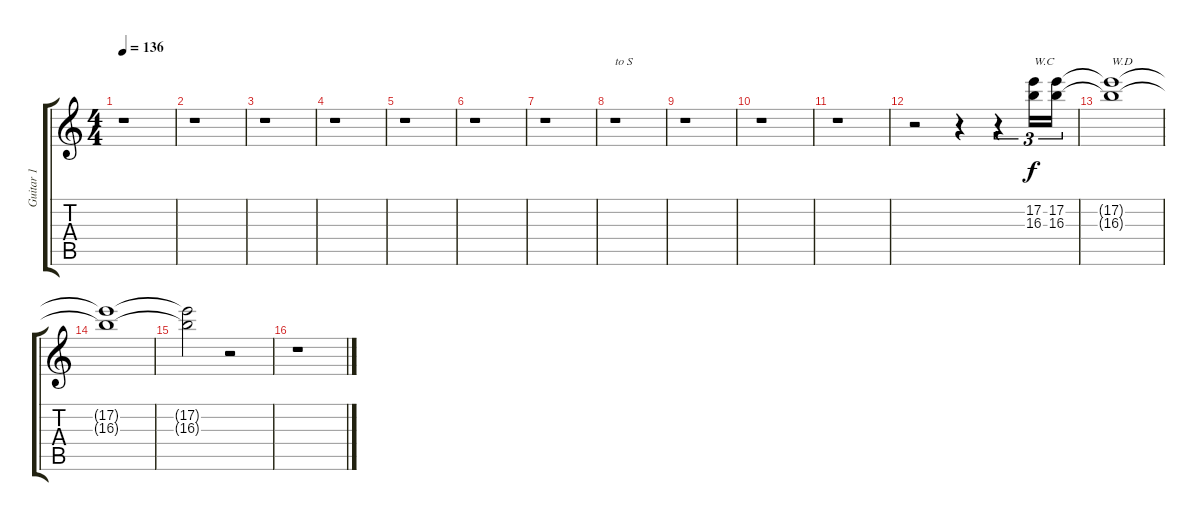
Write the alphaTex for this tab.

\track ("Guitar 1" "Guitar 1") {instrument distortionguitar}
\staff {score tabs}
\tuning (E4 B3 G3 D3 A2 E2) {hide}
\ts (4 4)
\tempo 136
\clef g2
\ks c
r.1{dy f} |
r.1 |
r.1 |
r.1 |
r.1 |
r.1 |
r.1 |
r.1{txt "to S"} |
r.1 |
r.1 |
r.1 |
r.2 r.4 r.4{tu (3 2)} (17.2 16.3).16{tu (3 2) txt "W.C"} (17.2 16.3).16{tu (3 2)} |
(17.2{t} 16.3{t}).1{txt "W.D"} |
(17.2{t} 16.3{t}).1 |
(17.2{t} 16.3{t}).2 r.2 |
r.1
